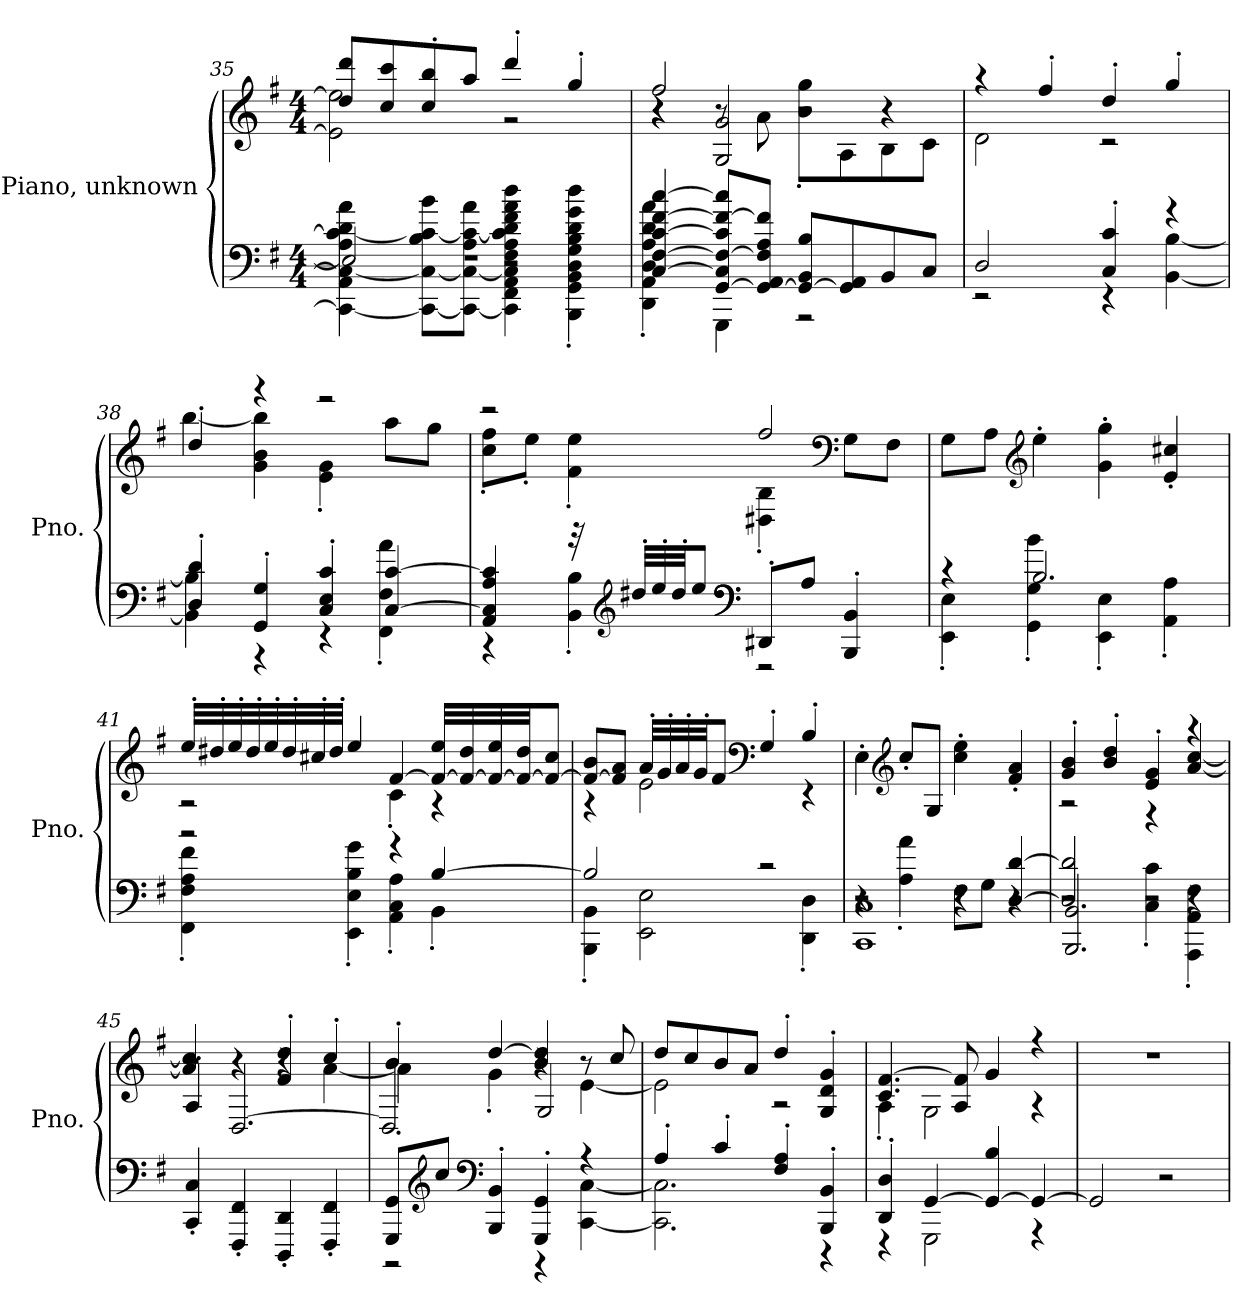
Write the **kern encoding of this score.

**kern	**kern
*part1	*part1
*staff2	*staff1
*I"Piano, unknown	*
*I'Pno.	*
*clefF4	*clefG2
*k[f#]	*k[f#]
*M4/4	*M4/4
=35	=35
*^	*^
*	*^	*	*
1r	4CC\_ 4AA\ 4C\_ 4A\ 4c\_ 4d\ 4a\	2E/]	8dd/ 8ddd/L	2e\] 2ee\]
.	.	.	8cc/ 8ccc/	.
.	8CC\_ 8C\_ 8B\ 8c\_ 8b\L	.	8cc/' 8bb/'	.
.	8CC\_ 8C\_ 8A\ 8c\_ 8a\J	.	8aa/J	.
.	4CC\] 4FF#\ 4AA\ 4C\] 4F#\ 4A\ 4c\] 4d\ 4f#\ 4a\ 4dd\	2r	4ddd'/	2r
.	4BBB\' 4GG\' 4BB\' 4D\' 4G\' 4B\' 4d\' 4g\' 4dd\'	.	4gg'/	.
*	*v	*v	*	*
=36	=36	=36	=36
*	*	*	*^
[4C/ [4F#/ [4c/ [4f#/ [4cc/	4DD\' 4AA\' 4D\' 4A\' 4d\' 4a\'	2ff#/	4r	4r
[8GG/ 8C/] 8F#/_ 8c/] 8f#/_ 8cc/]L	4GGG\	.	8r	2G/ 2g/
8GG/_ 8AA/ 8F#/] 8A/ 8f#/]J	.	.	8a\	.
8GG/_ 8BB/ 8B/L	2r	2r	8b\' 8gg\'L	.
8GG/] 8AA/	.	.	8A\	.
8BB/	.	.	8B\	4r
8C/J	.	.	8c\J	.
*	*	*	*v	*v
!!LO:LB:g=z
=37	=37	=37	=37
2D/	2r	4r	2d\
.	.	4ff#'/	.
4C/' 4c/'	4r	4dd'/	2r
4r	[4BB\ [4B\	4gg'/	.
=38	=38	=38	=38
4D/' 4d/'	4BB\] 4B\]	4dd'/	[4bb\
4GG/' 4G/'	4r	4r	4g\ 4b\ 4bb\]
4C/' 4E/' 4c/'	4r	2r	4e\' 4g\'
[4C/ [4c/	4FF#\' 4F#\' 4a\'	.	8aa\L
.	.	.	8gg\J
=39	=39	=39	=39
4AA/ 4C/] 4A/ 4c/]	4r	2r	8cc\' 8ff#\'L
.	.	.	8ee'\J
32r	4BB\' 4B\'	.	4f#\' 4ee\'
*clefG2	*	*	*
32dd#X'/LLL	.	.	.
32ee'/	.	.	.
32dd#'/JJ	.	.	.
8ee/J	.	.	.
*clefF4	*	*	*
8DD#X'/L	2r	2ff#/	4D#X\' 4B\'
8A/J	.	.	.
*	*	*clefF4	*
4BBB/' 4BB/'	.	.	8G\L
.	.	.	8F#\J
*	*	*v	*v
=40	=40	=40
4r	4EE\' 4E\'	8G\L
.	.	8A\J
*	*	*clefG2
2.B/	4GG\' 4G\' 4b\'	4ee'\
.	4EE\' 4E\'	4g\' 4gg\'
.	4AA\' 4A\'	4e/' 4cc#X/'
!!LO:LB:g=z
=41	=41	=41
*	*	*^
2r	4FF#\' 4F#\' 4A\' 4f#\'	32ee'/LLL	2r
.	.	32dd#X'/	.
.	.	32ee'/	.
.	.	32dd#'/	.
.	.	32ee'/	.
.	.	32dd#'/	.
.	.	32cc#X'/	.
.	.	32dd#'/JJJ	.
.	4EE\' 4E\' 4B\' 4g\'	4ee/	.
4r	4AA\' 4C\' 4A\'	[4f#/	4c'\
[4B/	4BB'\	32f#/_ 32ee/LLL	4r
.	.	32f#/_ 32dd#/	.
.	.	32f#/_ 32ee/	.
.	.	32f#/_ 32dd#/JJ	.
.	.	8f#/_ 8cc#/J	.
=42	=42	=42	=42
2B/]	4BBB\' 4BB\'	8f#/_ 8b/L	4r
.	.	8f#/] 8a/J	.
.	2EE\ 2E\	32a'/LLL	2e\
.	.	32g'/	.
.	.	32a'/	.
.	.	32g'/JJ	.
.	.	8f#/J	.
*	*	*clefF4	*
2r	.	4G'/	.
.	4DD\' 4D\'	4B'/	4r
*	*	*v	*v
=43	=43	=43
*	*^	*
2r	4r	1CC 1C	4E'\
*	*	*	*clefG2
.	4A\' 4a\'	.	8cc'/L
.	.	.	8G/J
4r	8F#\L	.	4cc\' 4ee\'
.	8G\J	.	.
[4D/ [4d/	4r	.	4f#/' 4a/'
=44	=44	=44	=44
*	*	*	*^
2D/] 2d/]	2r	2.BBB/ 2.BB/	4g/' 4b/'	2r
.	.	.	4b/' 4dd/'	.
2r	4C\' 4c\'	.	4e/' 4g/'	4r
.	4AAA\' 4AA\' 4F#\'	4r	4r	[4a/ [4cc/
*v	*v	*v	*	*
!!LO:LB:g=z
=45	=45	=45
*	*	*^
4CC/' 4C/'	4A'/	2r	4a/] 4cc/]
4FFF#/' 4FF#/'	4r	.	[2.D/
4DDD/' 4DD/'	4f#/' 4dd/'	4r	.
4FFF#/' 4FF#/'	4cc'/	[4a\	.
=46	=46	=46	=46
*^	*	*	*
8GGG/' 8GG/'L	2r	4b'/	4a\]	2D/]
*clefG2	*	*	*	*
8cc/J	.	.	.	.
*clefF4	*	*	*	*
4BBB/' 4BB/'	.	[4dd/	4g'\	.
4GGG/' 4GG/'	4r	4b/ 4dd/]	4r	2G/
4r	[4CC\ [4C\	8r	[4e\	.
.	.	8cc/	.	.
*	*	*	*v	*v
=47	=47	=47	=47
4A'/	2.CC\] 2.C\]	8dd/L	2e\]
.	.	8cc/	.
4c'/	.	8b/	.
.	.	8a/J	.
4F#/' 4A/'	.	4dd'/	2r
4BBB/' 4BB/'	4r	4G/' 4d/' 4g/'	.
=48	=48	=48	=48
4DD/' 4D/'	4r	4.c/ [4.f#/	4A'\
[4GG/	2GGG\	.	2G\
.	.	8A/ 8f#/]	.
4GG/_ 4B/	.	4g/	.
4GG/_	4r	4r	4r
*v	*v	*	*
*	*v	*v
=49	=49
2GG/]	1r
2r	.
=	=
*-	*-
